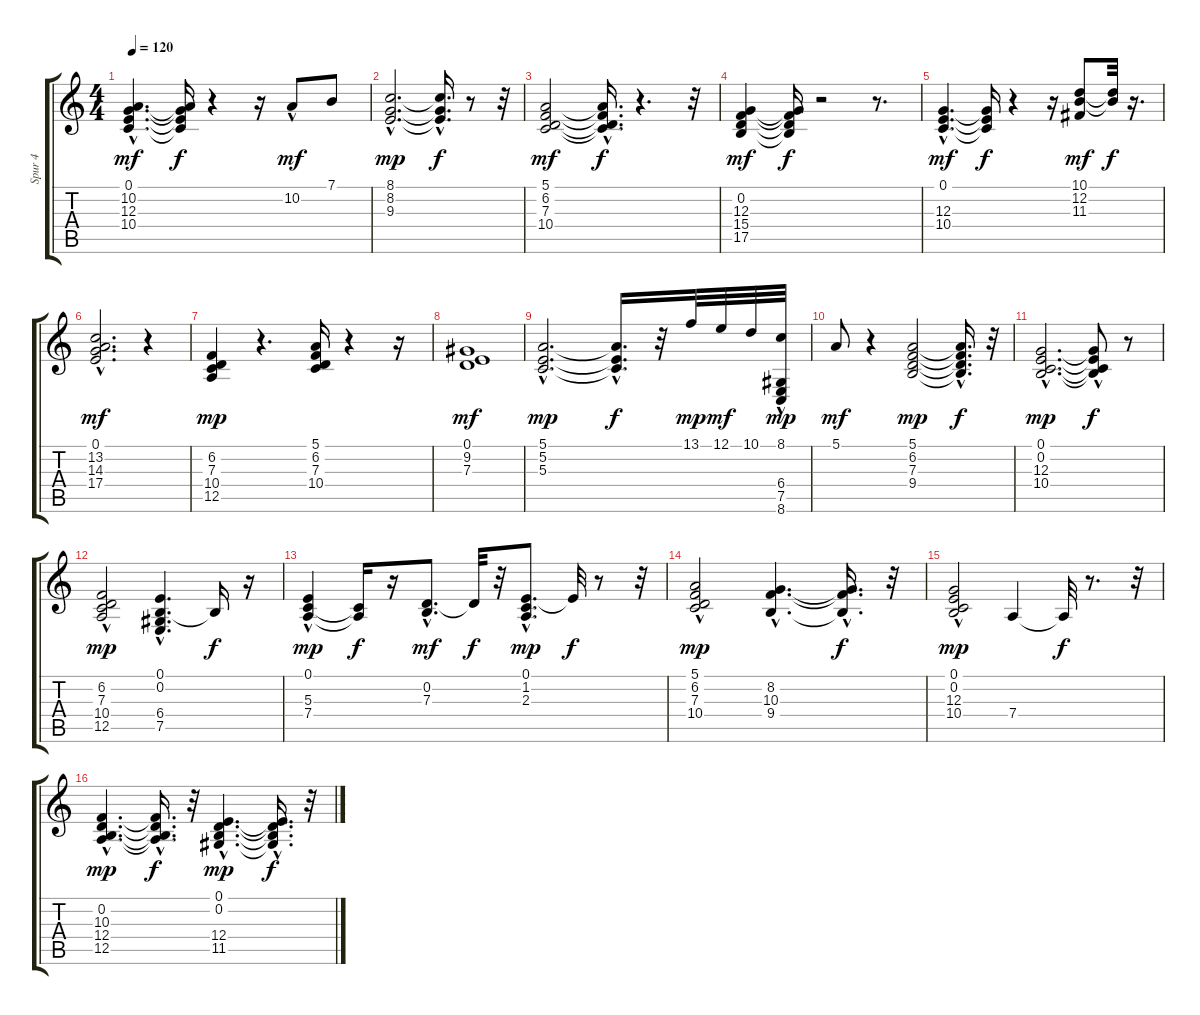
\track ("Spur 4" "Spur 4") {instrument electricpiano2}
\staff {score tabs}
\tuning (E4 B3 G3 D3 A2 E2) {hide}
\ts (4 4)
\tempo 120
\clef g2
\ks c
(0.1{hac} 10.2{hac} 12.3{hac} 10.4{hac}).4{d dy mf} (0.1{t} 10.2{t} 12.3{t} 10.4{t}).16{dy f} r.4 r.16 10.2{hac}.8{dy mf} 7.1.8 |
(8.1{hac} 8.2{hac} 9.3{hac}).2{d dy mp} (8.1{hac t} 8.2{hac t} 9.3{hac t}).16{d dy f} r.8 r.32 |
(5.1 6.2 7.3 10.4).2{dy mf} (5.1{t} 6.2{hac t} 7.3{hac t} 10.4{t}).16{d dy f} r.4{d} r.32 |
(0.2 12.3 15.4 17.5).4{dy mf} (0.2{t} 12.3{t} 15.4{t} 17.5{t}).16{dy f} r.2 r.8{d} |
(0.1{hac} 12.3{hac} 10.4{hac}).4{d dy mf} (0.1{t} 12.3{t} 10.4{t}).16{dy f} r.4 r.16 (10.1 12.2 11.3).8{dy mf} (10.1{t} 12.2{t}).32{dy f} r.16{d} |
(0.1{hac} 13.2{hac} 14.3{hac} 17.4{hac}).2{d dy mf} r.4 |
(6.2 7.3 10.4 12.5).4{dy mp} r.4{d} (5.1 6.2 7.3 10.4).16 r.4 r.16 |
(0.1 9.2 7.3).1{dy mf} |
(5.1{hac} 5.2{hac} 5.3{hac}).2{d dy mp} (5.1{hac t} 5.2{hac t} 5.3{hac t}).16{d dy f} r.32 13.1.32{dy mp} 12.1.32{dy mf} 10.1.32 (8.1{hac} 6.4{hac} 7.5{hac} 8.6{hac}).32{dy mp} |
5.1.8{dy mf} r.4 (5.1 6.2 7.3 9.4).2{dy mp} (5.1{t} 6.2{hac t} 7.3{hac t} 9.4{hac t}).16{d dy f} r.32 |
(0.1{hac} 0.2{hac} 12.3{hac} 10.4{hac}).2{d dy mp} (0.1{hac t} 0.2{hac t} 12.3{hac t} 10.4{t}).8{dy f} r.8 |
(6.2{hac} 7.3{hac} 10.4 12.5{hac}).2{dy mp} (0.1{hac} 0.2{hac} 6.4 7.5{hac}).4{d} 0.2{t}.16{dy f} r.16 |
(0.1{hac} 5.3 7.4).4{dy mp} (5.3{t} 7.4{t}).16{dy f} r.16 (0.2{hac} 7.3{hac}).8{d dy mf} 7.3{t}.32{dy f} r.32 (0.1{hac} 1.2{hac} 2.3).8{d dy mp} 0.1{t}.32{dy f} r.8 r.32 |
(5.1 6.2{hac} 7.3{hac} 10.4{hac}).2{dy mp} (8.2{hac} 10.3{hac} 9.4{hac}).4{d} (8.2{hac t} 10.3{hac t} 9.4{hac t}).16{d dy f} r.32 |
(0.1{hac} 0.2{hac} 12.3{hac} 10.4{hac}).2{dy mp} 7.4.4 7.4{t}.32{dy f} r.8{d} r.32 |
(0.2{hac} 10.3{hac} 12.4{hac} 12.5{hac}).4{d dy mp} (0.2{hac t} 10.3{hac t} 12.4{hac t} 12.5{hac t}).16{d dy f} r.32 (0.1{hac} 0.2{hac} 12.4{hac} 11.5{hac}).4{d dy mp} (0.1{hac t} 0.2{hac t} 12.4{hac t} 11.5{hac t}).16{d dy f} r.32
